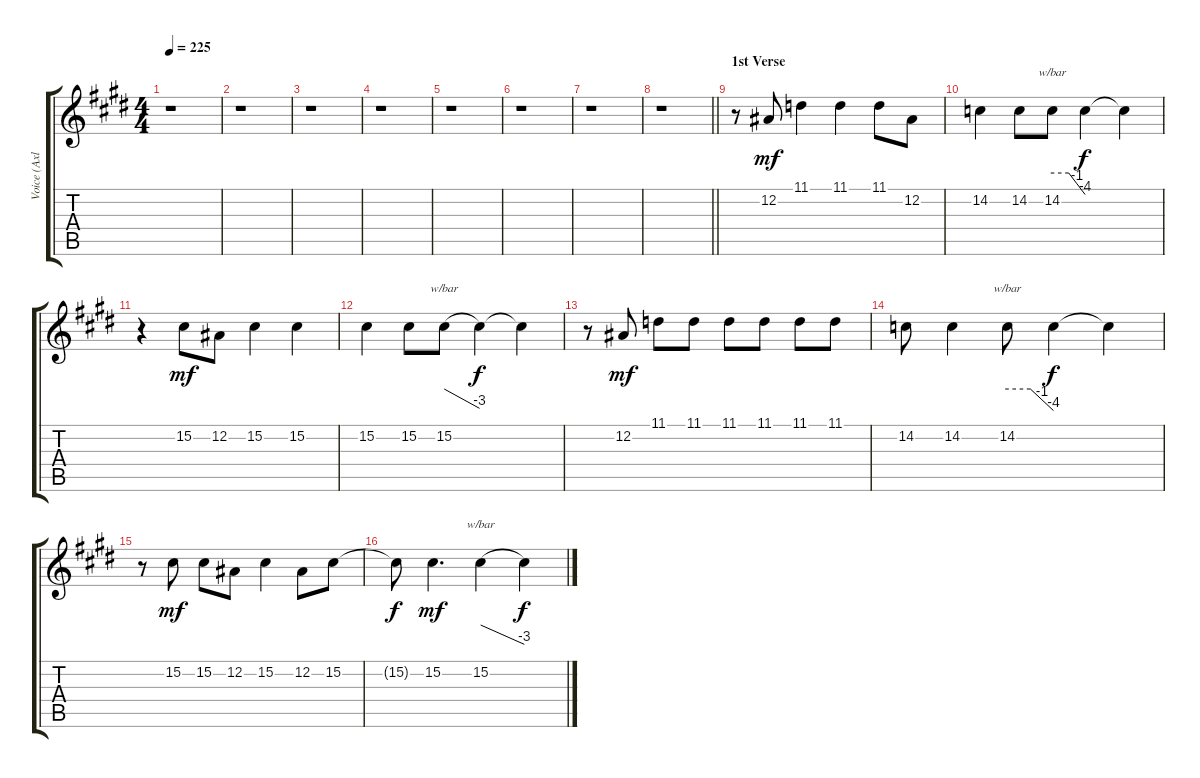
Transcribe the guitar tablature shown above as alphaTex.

\track ("Voice (Axl)" "Voice (Axl") {instrument lead2sawtooth}
\staff {score tabs}
\tuning (Eb4 Bb3 Gb3 Db3 Ab2 Eb2) {hide}
\ts (4 4)
\tempo 225
\clef g2
\ks e
r.1{dy mf} |
r.1 |
r.1 |
r.1 |
r.1 |
r.1 |
r.1 |
\barLineRight lightlight
r.1 |
\section ("" "1st Verse")
r.8 12.2.8 11.1.4 11.1.4 11.1.8 12.2.8 |
14.2.4 14.2.8 14.2.8{tbe (custom default 0 0 30 0 45 -4 60 -16)} 14.2{t}.4{dy f} 14.2{t}.4 |
r.4 15.2.8{dy mf} 12.2.8 15.2.4 15.2.4 |
15.2.4 15.2.8 15.2.8{tbe (dive default 0 0 60 -12)} 15.2{t}.4{dy f} 15.2{t}.4 |
r.8 12.2.8{dy mf} 11.1.8 11.1.8 11.1.8 11.1.8 11.1.8 11.1.8 |
14.2.8 14.2.4 14.2.8{tbe (custom default 0 0 30 0 45 -4 60 -16)} 14.2{t}.4{dy f} 14.2{t}.4 |
r.8 15.2.8{dy mf} 15.2.8 12.2.8 15.2.4 12.2.8 15.2.8 |
15.2{t}.8{dy f} 15.2.4{d dy mf} 15.2.4{tbe (dive default 0 0 60 -12)} 15.2{t}.4{dy f}
